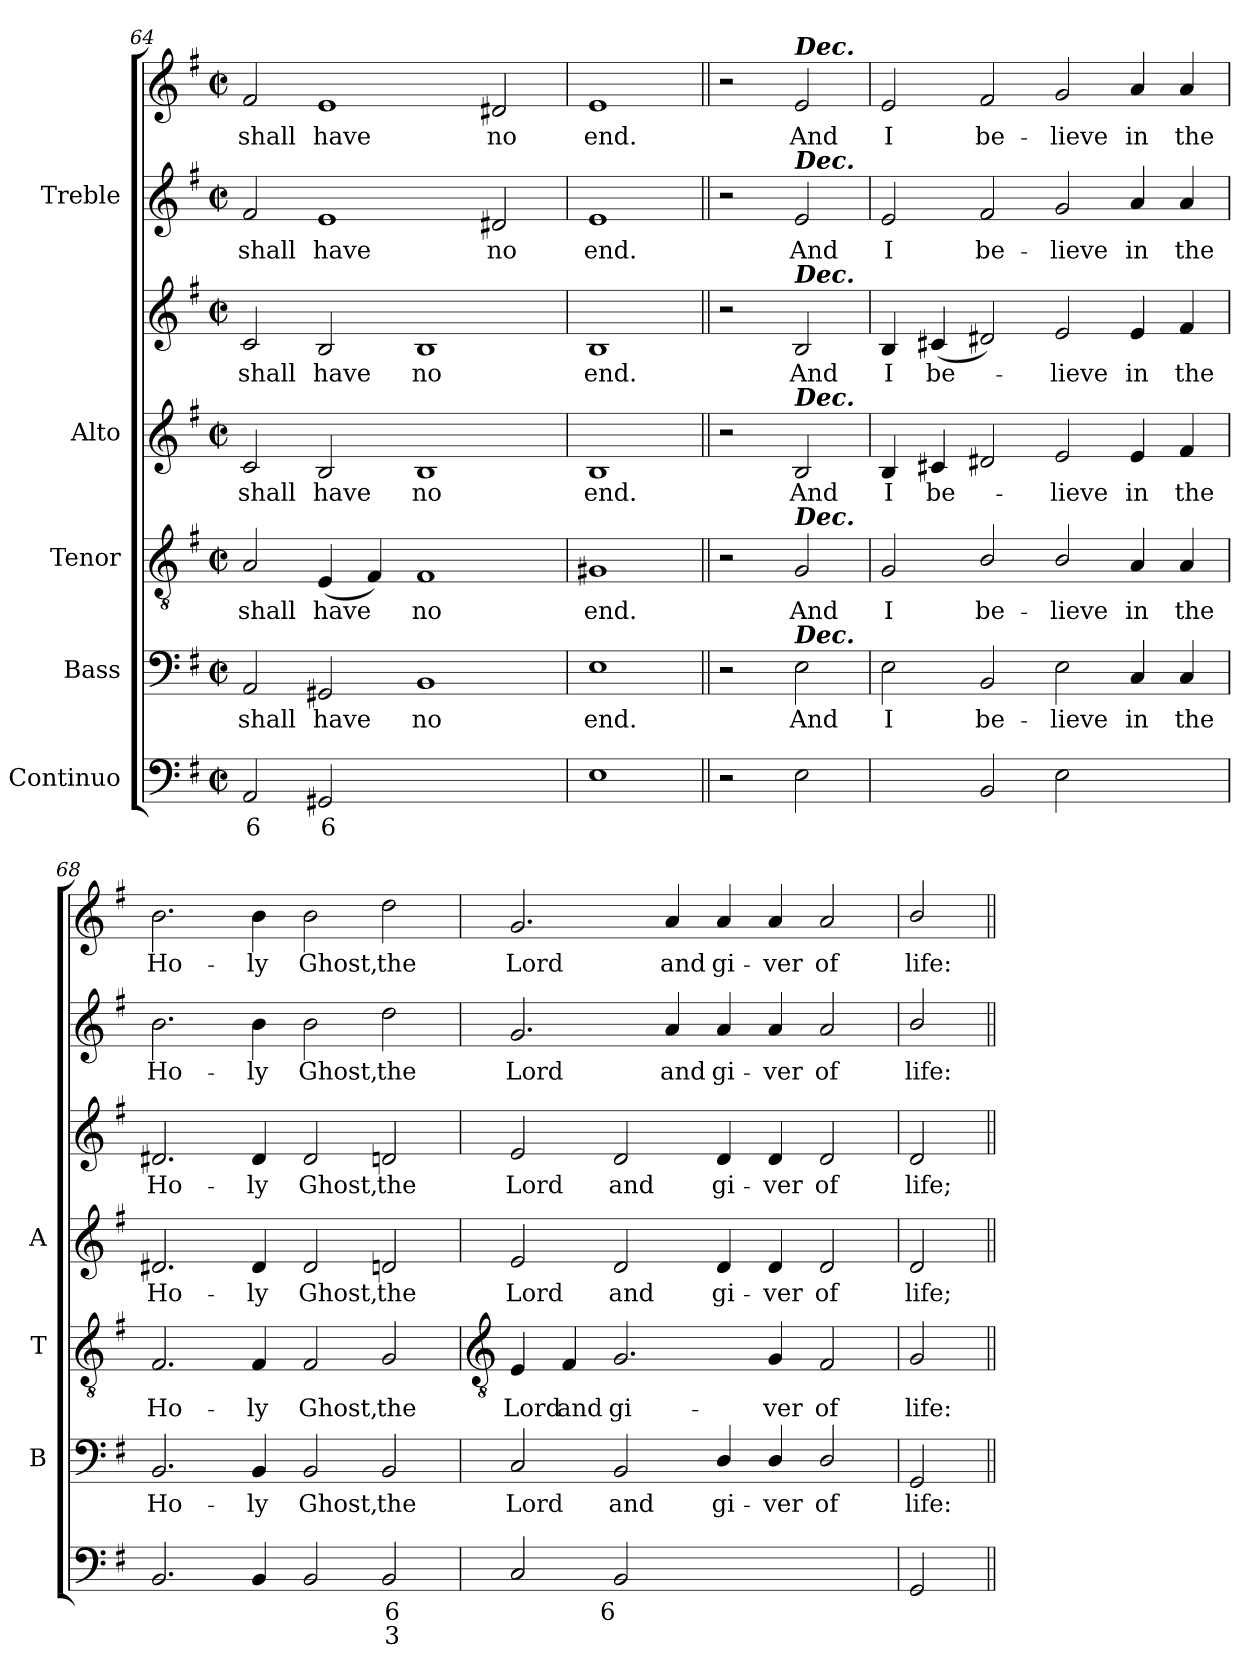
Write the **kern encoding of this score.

**kern	**text	**text	**kern	**text	**kern	**text	**kern	**text	**kern	**text	**kern	**text	**kern	**text
*part5	*part5	*part5	*part4	*part4	*part3	*part3	*part2	*part2	*part2	*part2	*part1	*part1	*part1	*part1
*staff7	*staff7	*staff7	*staff6	*staff6	*staff5	*staff5	*staff4	*staff4	*staff3	*staff3	*staff2	*staff2	*staff1	*staff1
*I"Continuo	*	*	*I"Bass	*	*I"Tenor	*	*I"Alto	*	*	*	*I"Treble	*	*	*
*	*	*	*I'B	*	*I'T	*	*I'A	*	*	*	*	*	*	*
*clefF4	*	*	*clefF4	*	*clefGv2	*	*clefG2	*	*clefG2	*	*clefG2	*	*clefG2	*
*k[f#]	*	*	*k[f#]	*	*k[f#]	*	*k[f#]	*	*k[f#]	*	*k[f#]	*	*k[f#]	*
*G:	*	*	*G:	*	*G:	*	*G:	*	*G:	*	*G:	*	*G:	*
*M4/2	*	*	*M4/2	*	*M4/2	*	*M4/2	*	*M4/2	*	*M4/2	*	*M4/2	*
*met(c|)	*	*	*met(c|)	*	*met(c|)	*	*met(c|)	*	*met(c|)	*	*met(c|)	*	*met(c|)	*
=64	=64	=64	=64	=64	=64	=64	=64	=64	=64	=64	=64	=64	=64	=64
!	!LO:LY:b	!	!	!LO:LY:b	!	!LO:LY:b	!	!LO:LY:b	!	!LO:LY:b	!	!LO:LY:b	!	!LO:LY:b
2AA	6	.	2AA	shall	2A	shall	2c	shall	2c	shall	2f#	shall	2f#	shall
!	!LO:LY:b	!	!	!LO:LY:b	!	!LO:LY:b	!	!LO:LY:b	!	!LO:LY:b	!	!LO:LY:b	!	!LO:LY:b
2GG#X	6	.	2GG#X	have	(<4E	have	2B	have	2B	have	1e	have	1e	have
.	.	.	.	.	4F#)	.	.	.	.	.	.	.	.	.
!	!LO:LY:b	!	!	!LO:LY:b	!	!LO:LY:b	!	!LO:LY:b	!	!LO:LY:b	!	!	!	!
[2BByy	4	.	1BB	no	1F#	no	1B	no	1B	no	.	.	.	.
!	!LO:LY:b	!	!	!	!	!	!	!	!	!	!	!LO:LY:b	!	!LO:LY:b
2BByy]	3	.	.	.	.	.	.	.	.	.	2d#X	no	2d#X	no
=65	=65	=65	=65	=65	=65	=65	=65	=65	=65	=65	=65	=65	=65	=65
!	!	!	!	!LO:LY:b	!	!LO:LY:b	!	!LO:LY:b	!	!LO:LY:b	!	!LO:LY:b	!	!LO:LY:b
1E	.	.	1E	end.	1G#X	end.	1B	end.	1B	end.	1e	end.	1e	end.
=66||	=66||	=66||	=66||	=66||	=66||	=66||	=66||	=66||	=66||	=66||	=66||	=66||	=66||	=66||
2r	.	.	2r	.	2r	.	2r	.	2r	.	2r	.	2r	.
!	!	!	!	!	!	!	!	!	!	!	!	!	!LO:TX:a:Bi:t=Dec.	!
!	!	!	!	!	!	!	!	!	!	!	!LO:TX:a:Bi:t=Dec.	!	!	!
!	!	!	!	!	!	!	!	!	!LO:TX:a:Bi:t=Dec.	!	!	!	!	!
!	!	!	!	!	!	!	!LO:TX:a:Bi:t=Dec.	!	!	!	!	!	!	!
!	!	!	!	!	!LO:TX:a:Bi:t=Dec.	!	!	!	!	!	!	!	!	!
!	!	!	!LO:TX:a:Bi:t=Dec.	!	!	!	!	!	!	!	!	!	!	!
!	!	!	!	!LO:LY:b	!	!LO:LY:b	!	!LO:LY:b	!	!LO:LY:b	!	!LO:LY:b	!	!LO:LY:b
2E	.	.	2E	And	2G	And	2B	And	2B	And	2e	And	2e	And
=67	=67	=67	=67	=67	=67	=67	=67	=67	=67	=67	=67	=67	=67	=67
!	!LO:LY:b	!	!	!LO:LY:b	!	!LO:LY:b	!	!LO:LY:b	!	!LO:LY:b	!	!LO:LY:b	!	!LO:LY:b
[4Eyy	5	.	2E	I	2G	I	4B	I	4B	I	2e	I	2e	I
!	!LO:LY:b	!	!	!	!	!	!	!LO:LY:b	!	!LO:LY:b	!	!	!	!
4Eyy]	6	.	.	.	.	.	4c#X	be-	(<4c#X	be-	.	.	.	.
!	!	!	!	!LO:LY:b	!	!LO:LY:b	!	!	!	!	!	!LO:LY:b	!	!LO:LY:b
2BB	.	.	2BB	be-	2B/	be-	2d#X	.	2d#X)	.	2f#	be-	2f#	be-
!	!	!	!	!LO:LY:b	!	!LO:LY:b	!	!LO:LY:b	!	!LO:LY:b	!	!LO:LY:b	!	!LO:LY:b
2E	.	.	2E	-lieve	2B/	-lieve	2e	lieve	2e	lieve	2g	-lieve	2g	-lieve
!	!LO:LY:b	!LO:LY:b	!	!LO:LY:b	!	!LO:LY:b	!	!LO:LY:b	!	!LO:LY:b	!	!LO:LY:b	!	!LO:LY:b
[4Cyy	6	3	4C	in	4A	in	4e	in	4e	in	4a	in	4a	in
!	!	!LO:LY:b	!	!LO:LY:b	!	!LO:LY:b	!	!LO:LY:b	!	!LO:LY:b	!	!LO:LY:b	!	!LO:LY:b
4Cyy]	.	4	4C	the	4A	the	4f#	the	4f#	the	4a	the	4a	the
=68	=68	=68	=68	=68	=68	=68	=68	=68	=68	=68	=68	=68	=68	=68
!	!	!	!	!LO:LY:b	!	!LO:LY:b	!	!LO:LY:b	!	!LO:LY:b	!	!LO:LY:b	!	!LO:LY:b
2.BB	.	.	2.BB	Ho-	2.F#	Ho-	2.d#X	Ho-	2.d#X	Ho-	2.b	Ho-	2.b	Ho-
!	!	!	!	!LO:LY:b	!	!LO:LY:b	!	!LO:LY:b	!	!LO:LY:b	!	!LO:LY:b	!	!LO:LY:b
4BB	.	.	4BB	-ly	4F#	-ly	4d#	-ly	4d#	-ly	4b	-ly	4b	-ly
!	!	!	!	!LO:LY:b	!	!LO:LY:b	!	!LO:LY:b	!	!LO:LY:b	!	!LO:LY:b	!	!LO:LY:b
2BB	.	.	2BB	Ghost,	2F#	Ghost,	2d#	Ghost,	2d#	Ghost,	2b	Ghost,	2b	Ghost,
!	!LO:LY:b	!LO:LY:b	!	!LO:LY:b	!	!LO:LY:b	!	!LO:LY:b	!	!LO:LY:b	!	!LO:LY:b	!	!LO:LY:b
2BB	6	3	2BB	the	2G	the	2dn	the	2dn	the	2dd	the	2dd	the
!!LO:LB:g=z
=69	=69	=69	=69	=69	=69	=69	=69	=69	=69	=69	=69	=69	=69	=69
*	*	*	*	*	*clefGv2	*	*	*	*	*	*	*	*	*
!	!	!	!	!LO:LY:b	!	!LO:LY:b	!	!LO:LY:b	!	!LO:LY:b	!	!LO:LY:b	!	!LO:LY:b
2C	.	.	2C	Lord	4E	Lord	2e	Lord	2e	Lord	2.g	Lord	2.g	Lord
!	!	!	!	!	!	!LO:LY:b	!	!	!	!	!	!	!	!
.	.	.	.	.	4F#	and	.	.	.	.	.	.	.	.
!	!LO:LY:b	!	!	!LO:LY:b	!	!LO:LY:b	!	!LO:LY:b	!	!LO:LY:b	!	!	!	!
2BB	6	.	2BB	and	2.G	gi-	2d	and	2d	and	.	.	.	.
!	!	!	!	!	!	!	!	!	!	!	!	!LO:LY:b	!	!LO:LY:b
.	.	.	.	.	.	.	.	.	.	.	4a	and	4a	and
!	!LO:LY:b	!	!	!LO:LY:b	!	!	!	!LO:LY:b	!	!LO:LY:b	!	!LO:LY:b	!	!LO:LY:b
[2Dyy	4	.	4D/	gi-	.	.	4d	gi-	4d	gi-	4a	gi-	4a	gi-
!	!	!	!	!LO:LY:b	!	!LO:LY:b	!	!LO:LY:b	!	!LO:LY:b	!	!LO:LY:b	!	!LO:LY:b
.	.	.	4D/	-ver	4G	-ver	4d	-ver	4d	-ver	4a	-ver	4a	-ver
!	!LO:LY:b	!	!	!LO:LY:b	!	!LO:LY:b	!	!LO:LY:b	!	!LO:LY:b	!	!LO:LY:b	!	!LO:LY:b
2Dyy]	3	.	2D/	of	2F#	of	2d	of	2d	of	2a	of	2a	of
=70	=70	=70	=70	=70	=70	=70	=70	=70	=70	=70	=70	=70	=70	=70
!	!	!	!	!LO:LY:b	!	!LO:LY:b	!	!LO:LY:b	!	!LO:LY:b	!	!LO:LY:b	!	!LO:LY:b
2GG	.	.	2GG	life:	2G	life:	2d	life;	2d	life;	2b/	life:	2b/	life:
=||	=||	=||	=||	=||	=||	=||	=||	=||	=||	=||	=||	=||	=||	=||
*-	*-	*-	*-	*-	*-	*-	*-	*-	*-	*-	*-	*-	*-	*-
